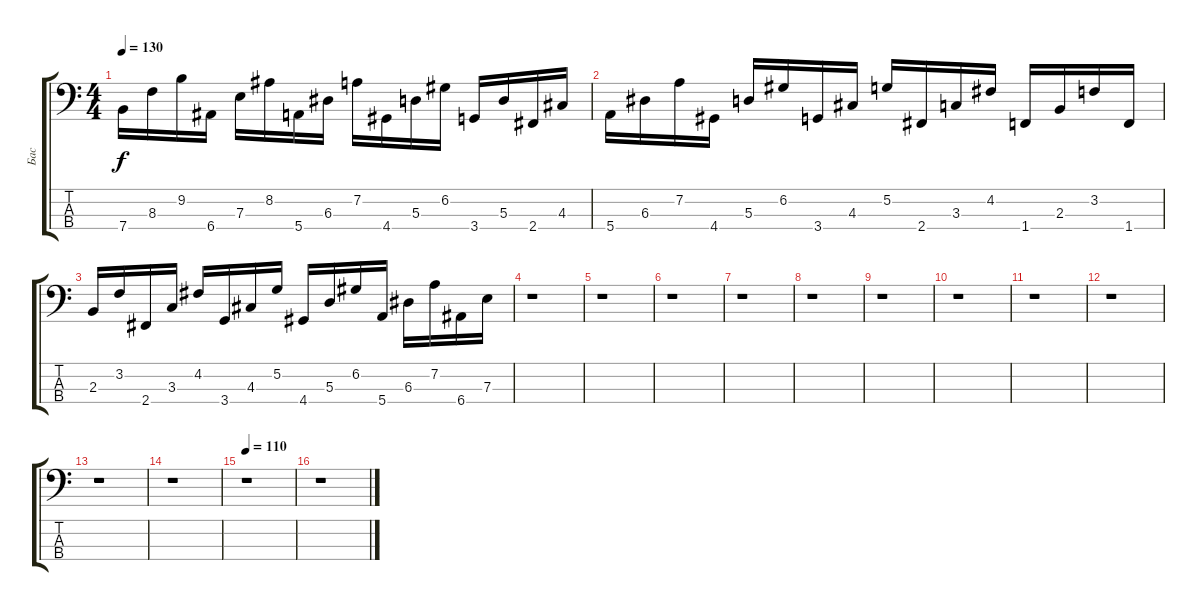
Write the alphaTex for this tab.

\track ("Бас" "Бас") {instrument electricbasspick}
\staff {score tabs}
\tuning (G2 D2 A1 E1) {hide}
\ts (4 4)
\tempo 130
\clef f4
\ks c
7.4.16{dy f} 8.3.16 9.2.16 6.4.16 7.3.16 8.2.16 5.4.16 6.3.16 7.2.16 4.4.16 5.3.16 6.2.16 3.4.16 5.3.16 2.4.16 4.3.16 |
5.4.16 6.3.16 7.2.16 4.4.16 5.3.16 6.2.16 3.4.16 4.3.16 5.2.16{volume 0} 2.4.16 3.3.16 4.2.16 1.4.16 2.3.16 3.2.16 1.4.16 |
2.3.16 3.2.16 2.4.16 3.3.16 4.2.16 3.4.16 4.3.16 5.2.16 4.4.16 5.3.16 6.2.16 5.4.16 6.3.16 7.2.16 6.4.16 7.3.16 |
r.1 |
r.1{volume 13} |
r.1 |
r.1 |
r.1 |
r.1 |
r.1 |
r.1 |
r.1 |
r.1 |
r.1 |
\tempo 110
r.1 |
r.1
